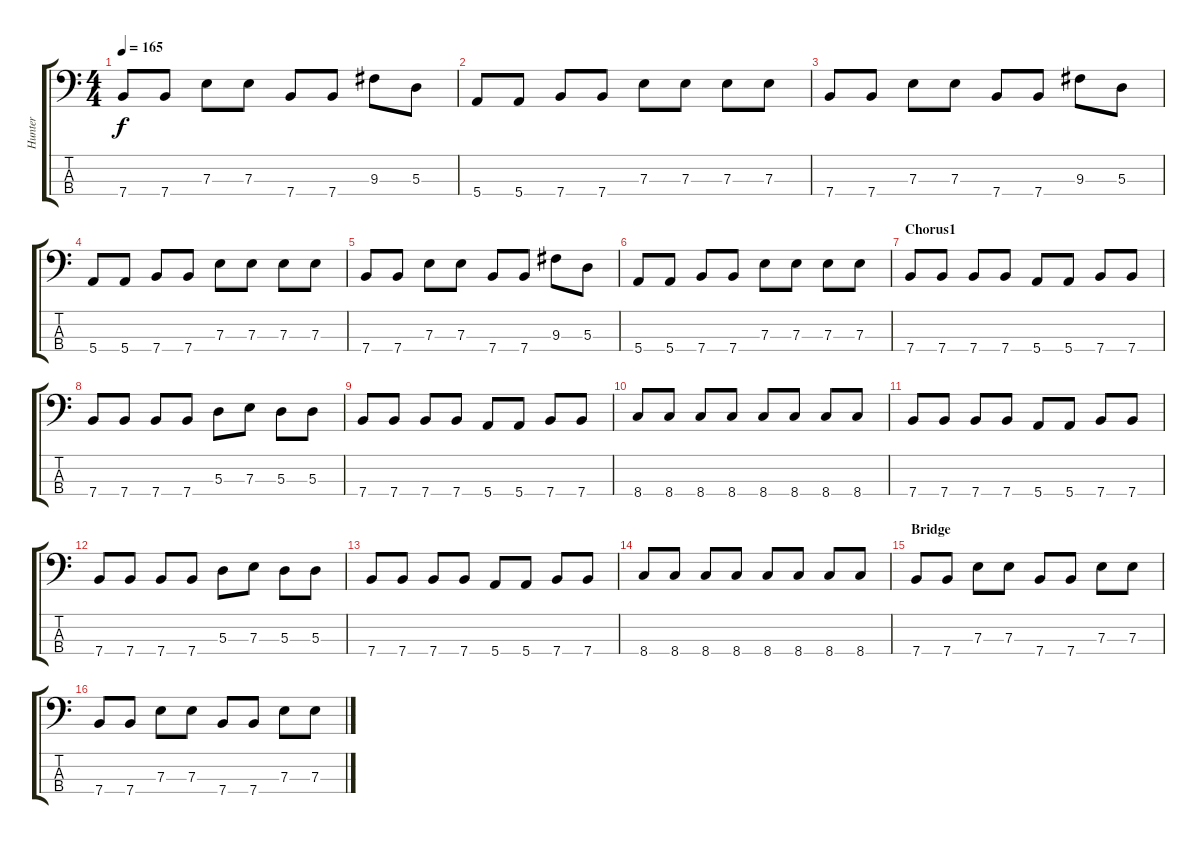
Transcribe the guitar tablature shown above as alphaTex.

\track ("Hunter" "Hunter") {instrument electricbasspick}
\staff {score tabs}
\tuning (G2 D2 A1 E1) {hide}
\ts (4 4)
\tempo 165
\clef f4
\ks c
7.4.8{dy f} 7.4.8 7.3.8 7.3.8 7.4.8 7.4.8 9.3.8 5.3.8 |
5.4.8 5.4.8 7.4.8 7.4.8 7.3.8 7.3.8 7.3.8 7.3.8 |
7.4.8 7.4.8 7.3.8 7.3.8 7.4.8 7.4.8 9.3.8 5.3.8 |
5.4.8 5.4.8 7.4.8 7.4.8 7.3.8 7.3.8 7.3.8 7.3.8 |
7.4.8 7.4.8 7.3.8 7.3.8 7.4.8 7.4.8 9.3.8 5.3.8 |
5.4.8 5.4.8 7.4.8 7.4.8 7.3.8 7.3.8 7.3.8 7.3.8 |
\section ("" "Chorus1")
7.4.8 7.4.8 7.4.8 7.4.8 5.4.8 5.4.8 7.4.8 7.4.8 |
7.4.8 7.4.8 7.4.8 7.4.8 5.3.8 7.3.8 5.3.8 5.3.8 |
7.4.8 7.4.8 7.4.8 7.4.8 5.4.8 5.4.8 7.4.8 7.4.8 |
8.4.8 8.4.8 8.4.8 8.4.8 8.4.8 8.4.8 8.4.8 8.4.8 |
7.4.8 7.4.8 7.4.8 7.4.8 5.4.8 5.4.8 7.4.8 7.4.8 |
7.4.8 7.4.8 7.4.8 7.4.8 5.3.8 7.3.8 5.3.8 5.3.8 |
7.4.8 7.4.8 7.4.8 7.4.8 5.4.8 5.4.8 7.4.8 7.4.8 |
8.4.8 8.4.8 8.4.8 8.4.8 8.4.8 8.4.8 8.4.8 8.4.8 |
\section ("" "Bridge")
7.4.8 7.4.8 7.3.8 7.3.8 7.4.8 7.4.8 7.3.8 7.3.8 |
7.4.8 7.4.8 7.3.8 7.3.8 7.4.8 7.4.8 7.3.8 7.3.8
